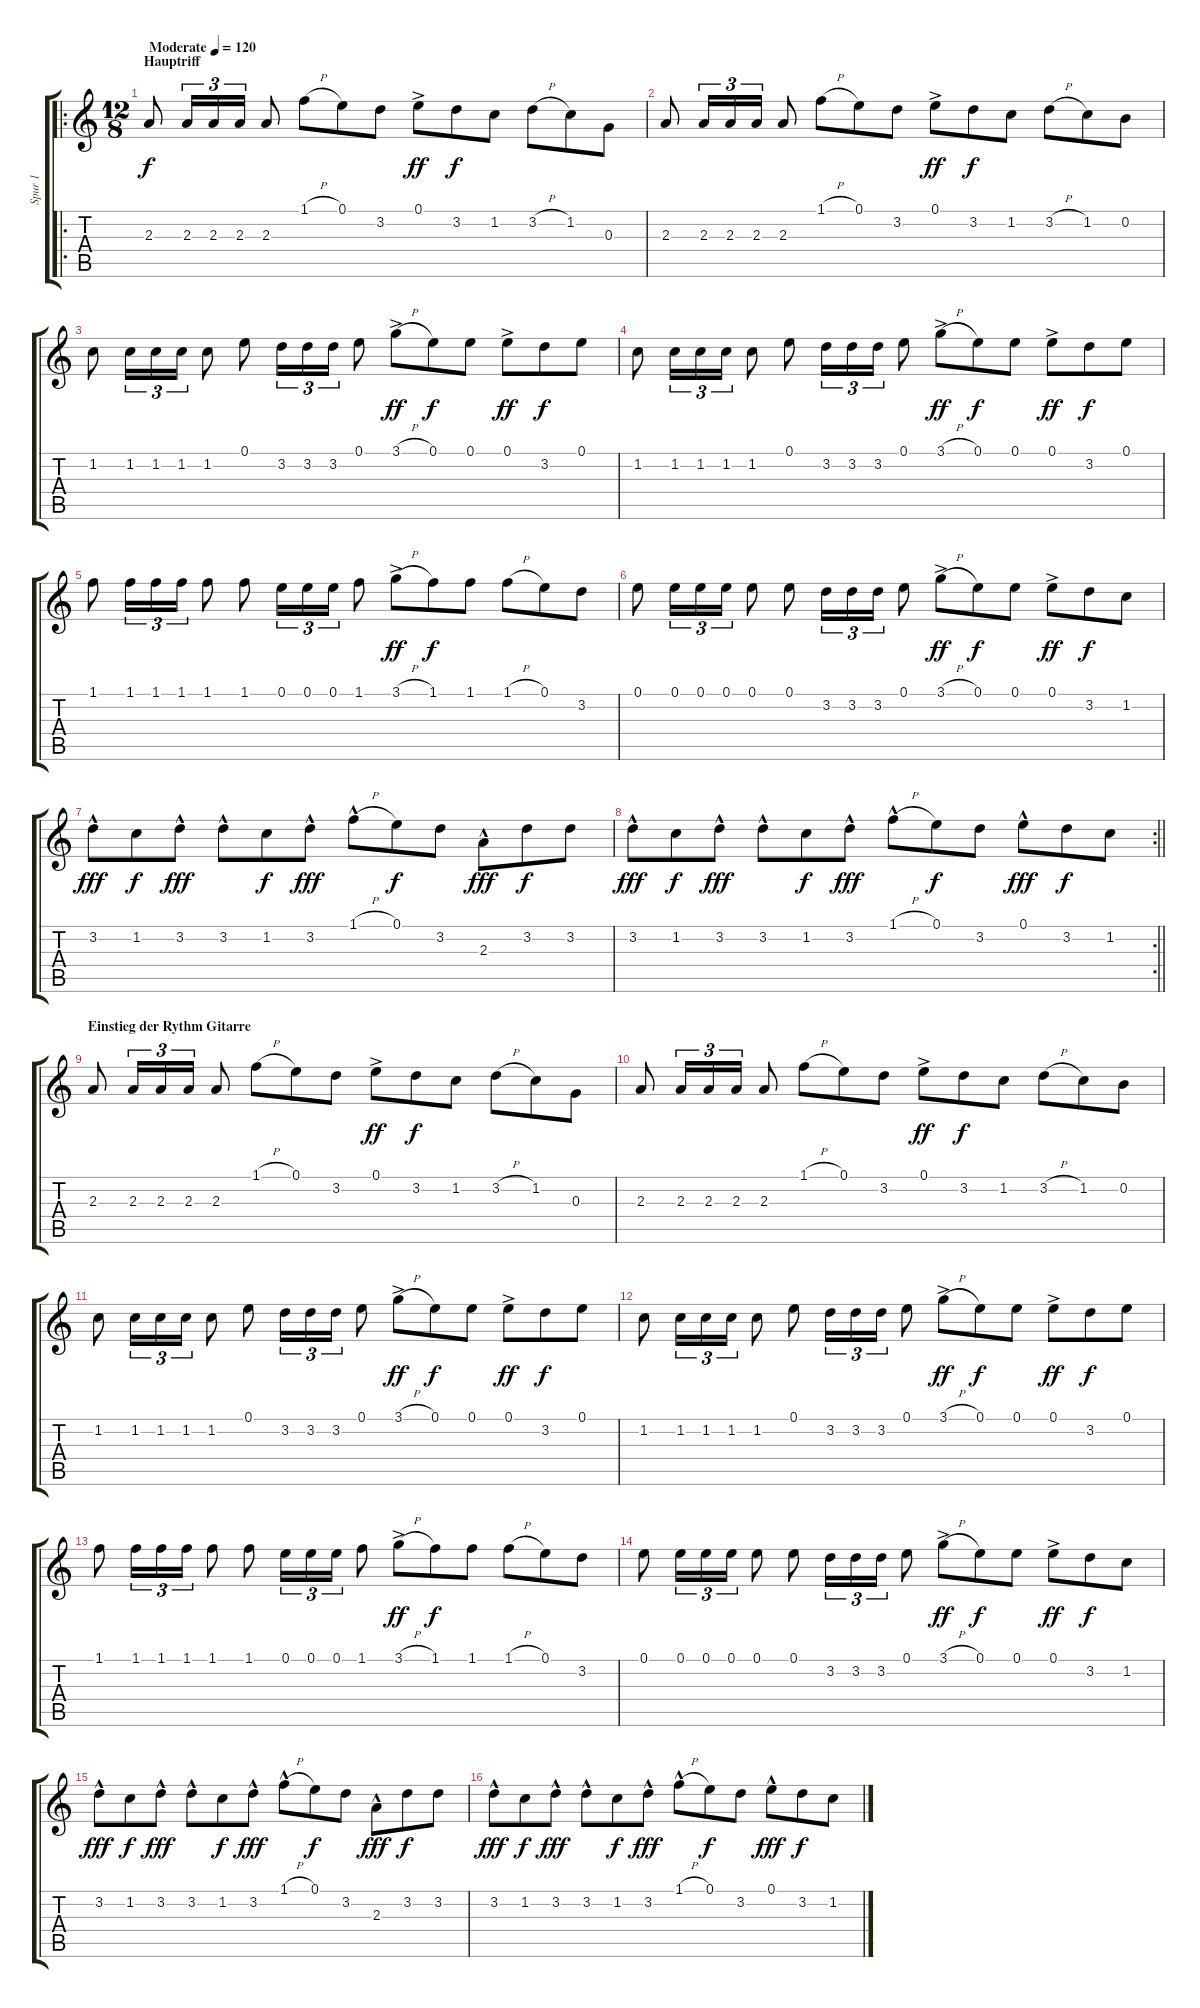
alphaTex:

\track ("Spur 1" "Spur 1") {instrument distortionguitar}
\staff {score tabs}
\tuning (E4 B3 G3 D3 A2 E2) {hide}
\ro
\ts (12 8)
\section ("" "Hauptriff")
\tempo (120 "Moderate")
\clef g2
\ks c
2.3.8{dy f instrument distortionguitar} 2.3.16{tu (3 2)} 2.3.16{tu (3 2)} 2.3.16{tu (3 2)} 2.3.8 1.1{h}.8 0.1.8 3.2.8 0.1{ac}.8{dy ff} 3.2.8{dy f} 1.2.8 3.2{h}.8 1.2.8 0.3.8 |
2.3.8 2.3.16{tu (3 2)} 2.3.16{tu (3 2)} 2.3.16{tu (3 2)} 2.3.8 1.1{h}.8 0.1.8 3.2.8 0.1{ac}.8{dy ff} 3.2.8{dy f} 1.2.8 3.2{h}.8 1.2.8 0.2.8 |
1.2.8 1.2.16{tu (3 2)} 1.2.16{tu (3 2)} 1.2.16{tu (3 2)} 1.2.8 0.1.8 3.2.16{tu (3 2)} 3.2.16{tu (3 2)} 3.2.16{tu (3 2)} 0.1.8 3.1{h ac}.8{dy ff} 0.1.8{dy f} 0.1.8 0.1{ac}.8{dy ff} 3.2.8{dy f} 0.1.8 |
1.2.8 1.2.16{tu (3 2)} 1.2.16{tu (3 2)} 1.2.16{tu (3 2)} 1.2.8 0.1.8 3.2.16{tu (3 2)} 3.2.16{tu (3 2)} 3.2.16{tu (3 2)} 0.1.8 3.1{h ac}.8{dy ff} 0.1.8{dy f} 0.1.8 0.1{ac}.8{dy ff} 3.2.8{dy f} 0.1.8 |
1.1.8 1.1.16{tu (3 2)} 1.1.16{tu (3 2)} 1.1.16{tu (3 2)} 1.1.8 1.1.8 0.1.16{tu (3 2)} 0.1.16{tu (3 2)} 0.1.16{tu (3 2)} 1.1.8 3.1{h ac}.8{dy ff} 1.1.8{dy f} 1.1.8 1.1{h}.8 0.1.8 3.2.8 |
0.1.8 0.1.16{tu (3 2)} 0.1.16{tu (3 2)} 0.1.16{tu (3 2)} 0.1.8 0.1.8 3.2.16{tu (3 2)} 3.2.16{tu (3 2)} 3.2.16{tu (3 2)} 0.1.8 3.1{h ac}.8{dy ff} 0.1.8{dy f} 0.1.8 0.1{ac}.8{dy ff} 3.2.8{dy f} 1.2.8 |
3.2{hac}.8{dy fff} 1.2.8{dy f} 3.2{hac}.8{dy fff} 3.2{hac}.8 1.2.8{dy f} 3.2{hac}.8{dy fff} 1.1{h hac}.8 0.1.8{dy f} 3.2.8 2.3{hac}.8{dy fff} 3.2.8{dy f} 3.2.8 |
\rc 2
\barLineRight lightlight
3.2{hac}.8{dy fff} 1.2.8{dy f} 3.2{hac}.8{dy fff} 3.2{hac}.8 1.2.8{dy f} 3.2{hac}.8{dy fff} 1.1{h hac}.8 0.1.8{dy f} 3.2.8 0.1{hac}.8{dy fff} 3.2.8{dy f} 1.2.8 |
\section ("" "Einstieg der Rythm Gitarre")
2.3.8 2.3.16{tu (3 2)} 2.3.16{tu (3 2)} 2.3.16{tu (3 2)} 2.3.8 1.1{h}.8 0.1.8 3.2.8 0.1{ac}.8{dy ff} 3.2.8{dy f} 1.2.8 3.2{h}.8 1.2.8 0.3.8 |
2.3.8 2.3.16{tu (3 2)} 2.3.16{tu (3 2)} 2.3.16{tu (3 2)} 2.3.8 1.1{h}.8 0.1.8 3.2.8 0.1{ac}.8{dy ff} 3.2.8{dy f} 1.2.8 3.2{h}.8 1.2.8 0.2.8 |
1.2.8 1.2.16{tu (3 2)} 1.2.16{tu (3 2)} 1.2.16{tu (3 2)} 1.2.8 0.1.8 3.2.16{tu (3 2)} 3.2.16{tu (3 2)} 3.2.16{tu (3 2)} 0.1.8 3.1{h ac}.8{dy ff} 0.1.8{dy f} 0.1.8 0.1{ac}.8{dy ff} 3.2.8{dy f} 0.1.8 |
1.2.8 1.2.16{tu (3 2)} 1.2.16{tu (3 2)} 1.2.16{tu (3 2)} 1.2.8 0.1.8 3.2.16{tu (3 2)} 3.2.16{tu (3 2)} 3.2.16{tu (3 2)} 0.1.8 3.1{h ac}.8{dy ff} 0.1.8{dy f} 0.1.8 0.1{ac}.8{dy ff} 3.2.8{dy f} 0.1.8 |
1.1.8 1.1.16{tu (3 2)} 1.1.16{tu (3 2)} 1.1.16{tu (3 2)} 1.1.8 1.1.8 0.1.16{tu (3 2)} 0.1.16{tu (3 2)} 0.1.16{tu (3 2)} 1.1.8 3.1{h ac}.8{dy ff} 1.1.8{dy f} 1.1.8 1.1{h}.8 0.1.8 3.2.8 |
0.1.8 0.1.16{tu (3 2)} 0.1.16{tu (3 2)} 0.1.16{tu (3 2)} 0.1.8 0.1.8 3.2.16{tu (3 2)} 3.2.16{tu (3 2)} 3.2.16{tu (3 2)} 0.1.8 3.1{h ac}.8{dy ff} 0.1.8{dy f} 0.1.8 0.1{ac}.8{dy ff} 3.2.8{dy f} 1.2.8 |
3.2{hac}.8{dy fff} 1.2.8{dy f} 3.2{hac}.8{dy fff} 3.2{hac}.8 1.2.8{dy f} 3.2{hac}.8{dy fff} 1.1{h hac}.8 0.1.8{dy f} 3.2.8 2.3{hac}.8{dy fff} 3.2.8{dy f} 3.2.8 |
3.2{hac}.8{dy fff} 1.2.8{dy f} 3.2{hac}.8{dy fff} 3.2{hac}.8 1.2.8{dy f} 3.2{hac}.8{dy fff} 1.1{h hac}.8 0.1.8{dy f} 3.2.8 0.1{hac}.8{dy fff} 3.2.8{dy f} 1.2.8
